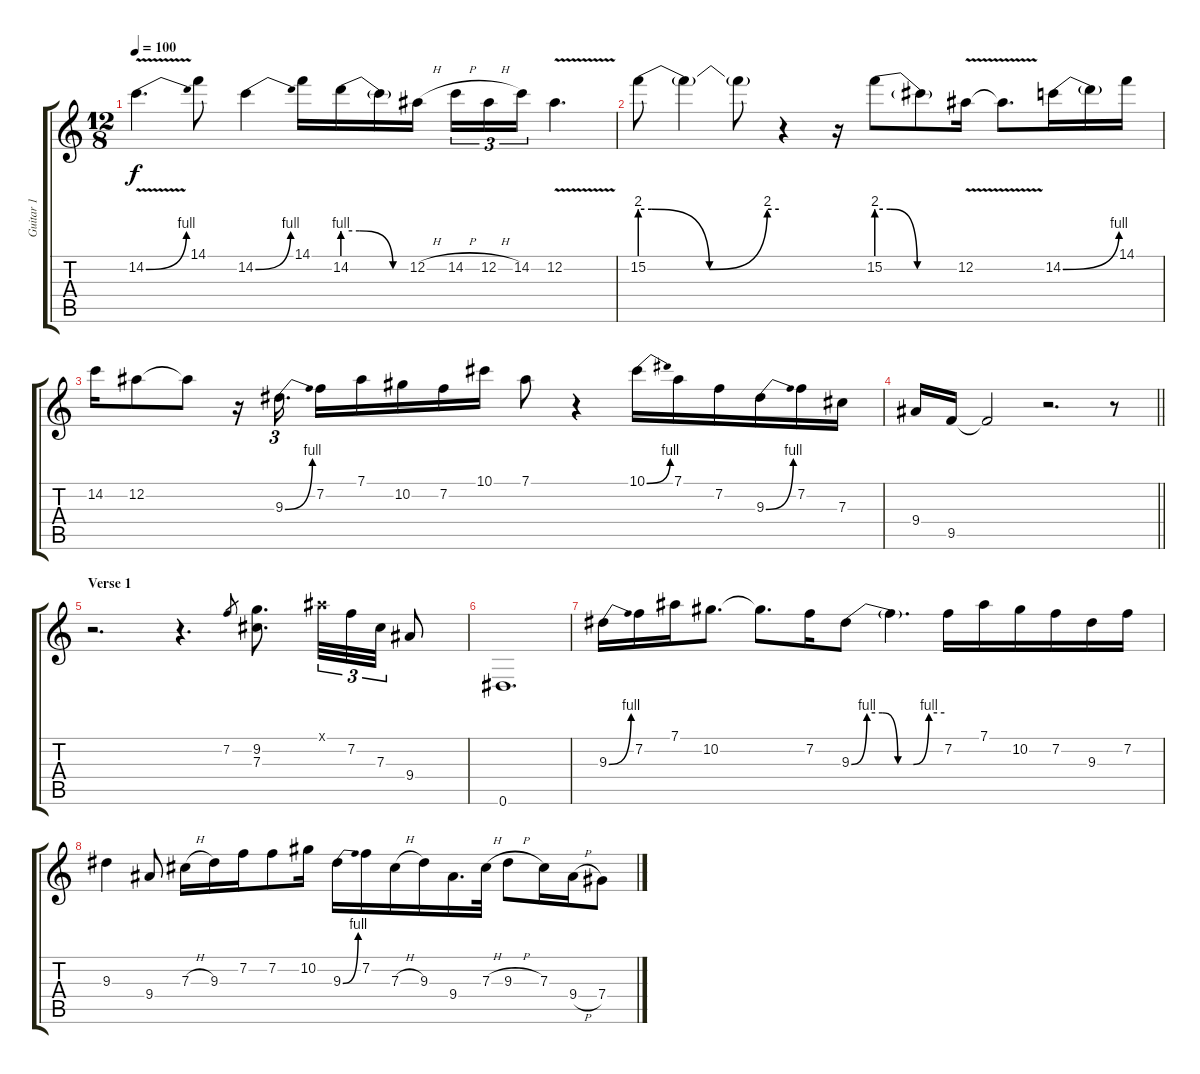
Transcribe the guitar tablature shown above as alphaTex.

\track ("Guitar 1" "Guitar 1") {instrument overdrivenguitar}
\staff {score tabs}
\tuning (Eb4 Bb3 Gb3 Db3 Ab2 Eb2) {hide}
\ts (12 8)
\tempo 100
\clef g2
\ks c
14.2{be (bend 0 0 60 4) v}.4{d dy f} 14.1.8 14.2{be (bend 0 0 60 4)}.4 14.1.16 14.2{be (custom 0 4 15 4 45 0 60 0)}.16 14.2{t}.16 12.2{h}.16{beam splitsecondary} 14.2{h}.16{tu (3 2)} 12.2{h}.16{tu (3 2)} 14.2.16{tu (3 2)} 12.2{v}.4{d} |
15.2{be (custom 0 8 5 8 30 0 55 8 60 8)}.8 15.2{t}.4 15.2{t}.8 r.4 r.16 15.2{be (custom 0 8 10 8 30 0 60 0)}.8 15.2{t}.8 12.2{v}.16 12.2{t}.8{d} 14.2{be (bend 0 0 60 4)}.16 14.2{t}.16 14.1.16 |
14.2.16 12.2.8 12.2{t}.8 r.16 9.3{be (bend 0 0 60 4)}.16{d tu (3 2) beam splitsecondary} 7.2.16 7.1.16 10.2.16 7.2.16 10.1.16 7.1.8 r.4 10.1{be (bend 0 0 60 4)}.16 7.1.16 7.2.16 9.3{be (bend 0 0 60 4)}.16 7.2.16 7.3.16 |
\barLineRight lightlight
9.4.16 9.5.16 9.5{t}.2 r.2{d} r.8 |
\section ("" "Verse 1")
r.2{d} r.4{d} 7.2.8{gr} (9.2 7.3).8{d} 7.1{x}.32{tu (3 2)} 7.2.32{tu (3 2)} 7.3.32{tu (3 2)} 9.4.8 |
0.6.1{d} |
9.3{be (bend 0 0 60 4)}.16 7.2.16 7.1.16 10.2.8{d} 10.2{t}.8{d} 7.2.16 9.3{be (custom 0 0 10 4 20 4 30 0 40 0 50 4 60 4)}.8 9.3{t}.4{d} 7.2.16 7.1.16 10.2.16 7.2.16 9.3.16 7.2.16 |
9.3.4 9.4.8 7.3{h}.16 9.3.16 7.2.16 7.2.8 10.2.16 9.3{be (bend 0 0 60 4)}.16 7.2.16 7.3{h}.16 9.3.16 9.4.16{d} 7.3{h}.32 9.3{h}.8 7.3.16 9.4{h}.16 7.4.8
